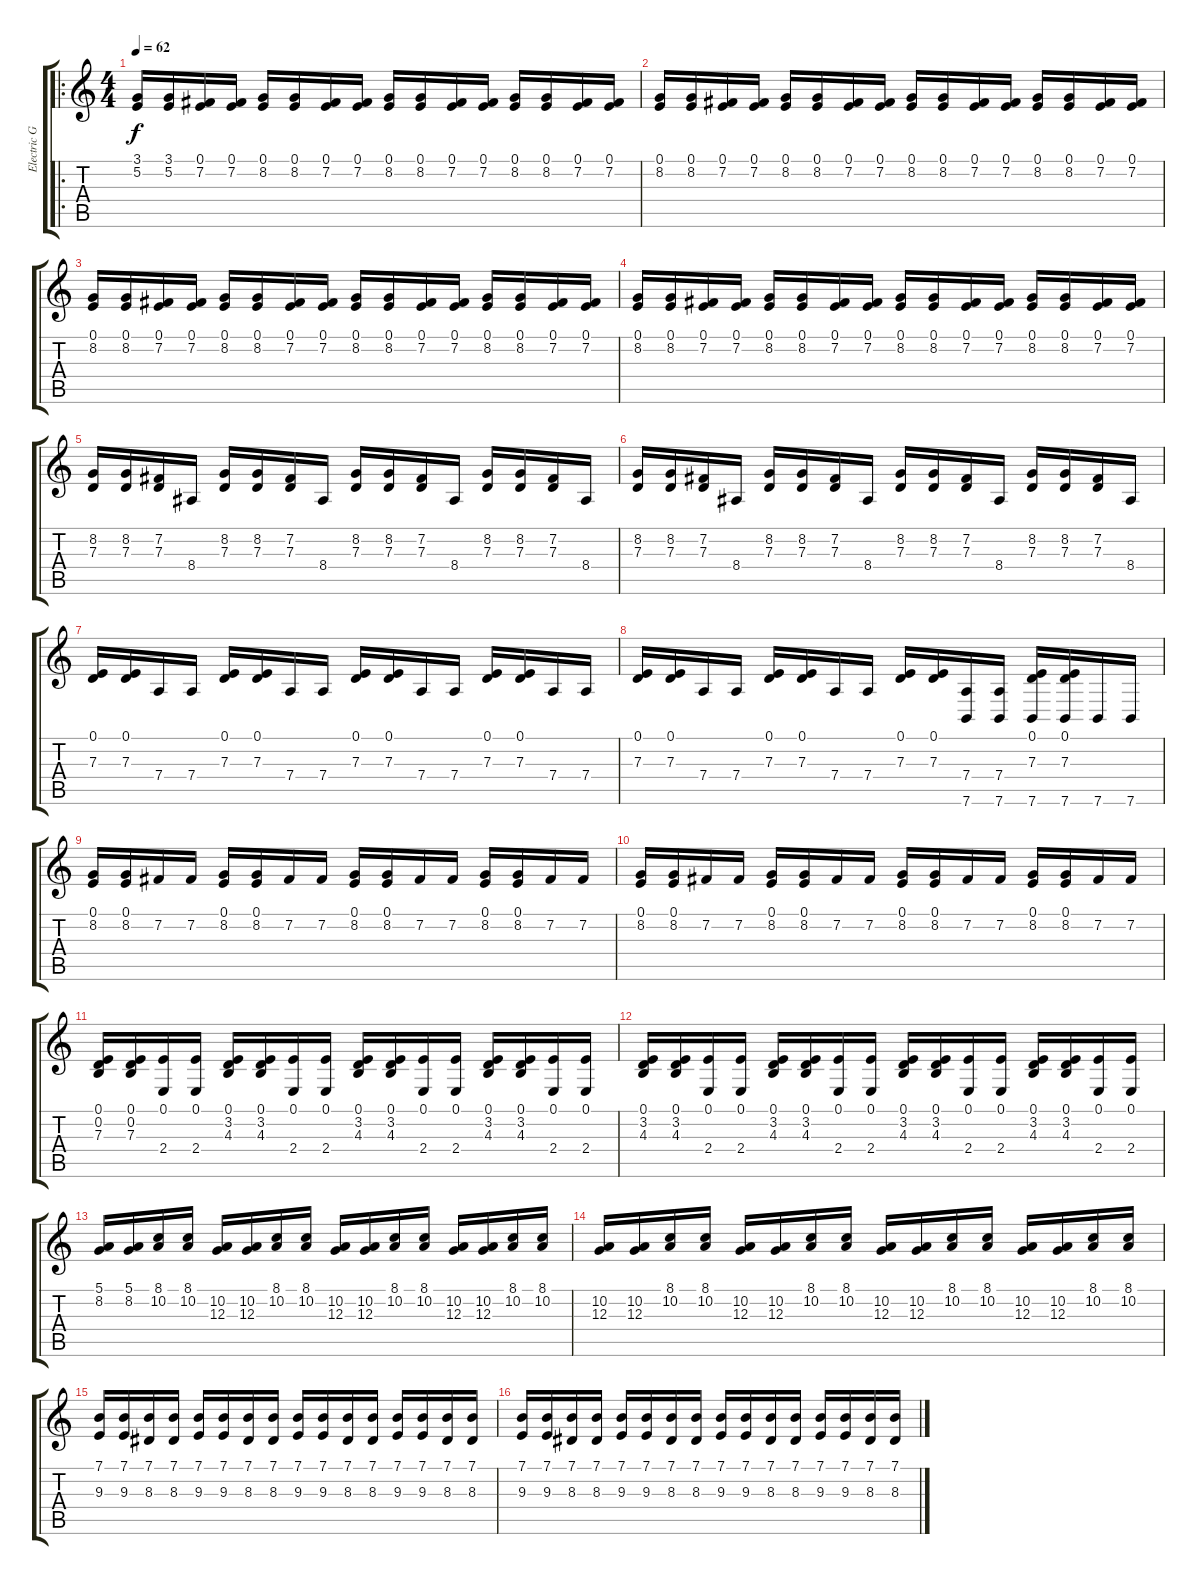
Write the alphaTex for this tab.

\track ("Electric Grand Piano" "Electric G") {instrument electricgrandpiano}
\staff {score tabs}
\tuning (E4 B3 G3 D3 A2 E2) {hide}
\ro
\ts (4 4)
\tempo 62
\clef g2
\ks c
(3.1 5.2).16{dy f instrument electricgrandpiano} (3.1 5.2).16 (0.1 7.2).16 (0.1 7.2).16 (0.1 8.2).16 (0.1 8.2).16 (0.1 7.2).16 (0.1 7.2).16 (0.1 8.2).16 (0.1 8.2).16 (0.1 7.2).16 (0.1 7.2).16 (0.1 8.2).16 (0.1 8.2).16 (0.1 7.2).16 (0.1 7.2).16 |
(0.1 8.2).16 (0.1 8.2).16 (0.1 7.2).16 (0.1 7.2).16 (0.1 8.2).16 (0.1 8.2).16 (0.1 7.2).16 (0.1 7.2).16 (0.1 8.2).16 (0.1 8.2).16 (0.1 7.2).16 (0.1 7.2).16 (0.1 8.2).16 (0.1 8.2).16 (0.1 7.2).16 (0.1 7.2).16 |
(0.1 8.2).16 (0.1 8.2).16 (0.1 7.2).16 (0.1 7.2).16 (0.1 8.2).16 (0.1 8.2).16 (0.1 7.2).16 (0.1 7.2).16 (0.1 8.2).16 (0.1 8.2).16 (0.1 7.2).16 (0.1 7.2).16 (0.1 8.2).16 (0.1 8.2).16 (0.1 7.2).16 (0.1 7.2).16 |
(0.1 8.2).16 (0.1 8.2).16 (0.1 7.2).16 (0.1 7.2).16 (0.1 8.2).16 (0.1 8.2).16 (0.1 7.2).16 (0.1 7.2).16 (0.1 8.2).16 (0.1 8.2).16 (0.1 7.2).16 (0.1 7.2).16 (0.1 8.2).16 (0.1 8.2).16 (0.1 7.2).16 (0.1 7.2).16 |
(8.2 7.3).16 (8.2 7.3).16 (7.2 7.3).16 8.4.16 (8.2 7.3).16 (8.2 7.3).16 (7.2 7.3).16 8.4.16 (8.2 7.3).16 (8.2 7.3).16 (7.2 7.3).16 8.4.16 (8.2 7.3).16 (8.2 7.3).16 (7.2 7.3).16 8.4.16 |
(8.2 7.3).16 (8.2 7.3).16 (7.2 7.3).16 8.4.16 (8.2 7.3).16 (8.2 7.3).16 (7.2 7.3).16 8.4.16 (8.2 7.3).16 (8.2 7.3).16 (7.2 7.3).16 8.4.16 (8.2 7.3).16 (8.2 7.3).16 (7.2 7.3).16 8.4.16 |
(0.1 7.3).16 (0.1 7.3).16 7.4.16 7.4.16 (0.1 7.3).16 (0.1 7.3).16 7.4.16 7.4.16 (0.1 7.3).16 (0.1 7.3).16 7.4.16 7.4.16 (0.1 7.3).16 (0.1 7.3).16 7.4.16 7.4.16 |
(0.1 7.3).16 (0.1 7.3).16 7.4.16 7.4.16 (0.1 7.3).16 (0.1 7.3).16 7.4.16 7.4.16 (0.1 7.3).16 (0.1 7.3).16 (7.4 7.6).16 (7.4 7.6).16 (0.1 7.3 7.6).16 (0.1 7.3 7.6).16 7.6.16 7.6.16 |
(0.1 8.2).16 (0.1 8.2).16 7.2.16 7.2.16 (0.1 8.2).16 (0.1 8.2).16 7.2.16 7.2.16 (0.1 8.2).16 (0.1 8.2).16 7.2.16 7.2.16 (0.1 8.2).16 (0.1 8.2).16 7.2.16 7.2.16 |
(0.1 8.2).16 (0.1 8.2).16 7.2.16 7.2.16 (0.1 8.2).16 (0.1 8.2).16 7.2.16 7.2.16 (0.1 8.2).16 (0.1 8.2).16 7.2.16 7.2.16 (0.1 8.2).16 (0.1 8.2).16 7.2.16 7.2.16 |
(0.1 0.2 7.3).16 (0.1 0.2 7.3).16 (0.1 2.4).16 (0.1 2.4).16 (0.1 3.2 4.3).16 (0.1 3.2 4.3).16 (0.1 2.4).16 (0.1 2.4).16 (0.1 3.2 4.3).16 (0.1 3.2 4.3).16 (0.1 2.4).16 (0.1 2.4).16 (0.1 3.2 4.3).16 (0.1 3.2 4.3).16 (0.1 2.4).16 (0.1 2.4).16 |
(0.1 3.2 4.3).16 (0.1 3.2 4.3).16 (0.1 2.4).16 (0.1 2.4).16 (0.1 3.2 4.3).16 (0.1 3.2 4.3).16 (0.1 2.4).16 (0.1 2.4).16 (0.1 3.2 4.3).16 (0.1 3.2 4.3).16 (0.1 2.4).16 (0.1 2.4).16 (0.1 3.2 4.3).16 (0.1 3.2 4.3).16 (0.1 2.4).16 (0.1 2.4).16 |
(5.1 8.2).16 (5.1 8.2).16 (8.1 10.2).16 (8.1 10.2).16 (10.2 12.3).16 (10.2 12.3).16 (8.1 10.2).16 (8.1 10.2).16 (10.2 12.3).16 (10.2 12.3).16 (8.1 10.2).16 (8.1 10.2).16 (10.2 12.3).16 (10.2 12.3).16 (8.1 10.2).16 (8.1 10.2).16 |
(10.2 12.3).16 (10.2 12.3).16 (8.1 10.2).16 (8.1 10.2).16 (10.2 12.3).16 (10.2 12.3).16 (8.1 10.2).16 (8.1 10.2).16 (10.2 12.3).16 (10.2 12.3).16 (8.1 10.2).16 (8.1 10.2).16 (10.2 12.3).16 (10.2 12.3).16 (8.1 10.2).16 (8.1 10.2).16 |
(7.1 9.3).16 (7.1 9.3).16 (7.1 8.3).16 (7.1 8.3).16 (7.1 9.3).16 (7.1 9.3).16 (7.1 8.3).16 (7.1 8.3).16 (7.1 9.3).16 (7.1 9.3).16 (7.1 8.3).16 (7.1 8.3).16 (7.1 9.3).16 (7.1 9.3).16 (7.1 8.3).16 (7.1 8.3).16 |
(7.1 9.3).16 (7.1 9.3).16 (7.1 8.3).16 (7.1 8.3).16 (7.1 9.3).16 (7.1 9.3).16 (7.1 8.3).16 (7.1 8.3).16 (7.1 9.3).16 (7.1 9.3).16 (7.1 8.3).16 (7.1 8.3).16 (7.1 9.3).16 (7.1 9.3).16 (7.1 8.3).16 (7.1 8.3).16
